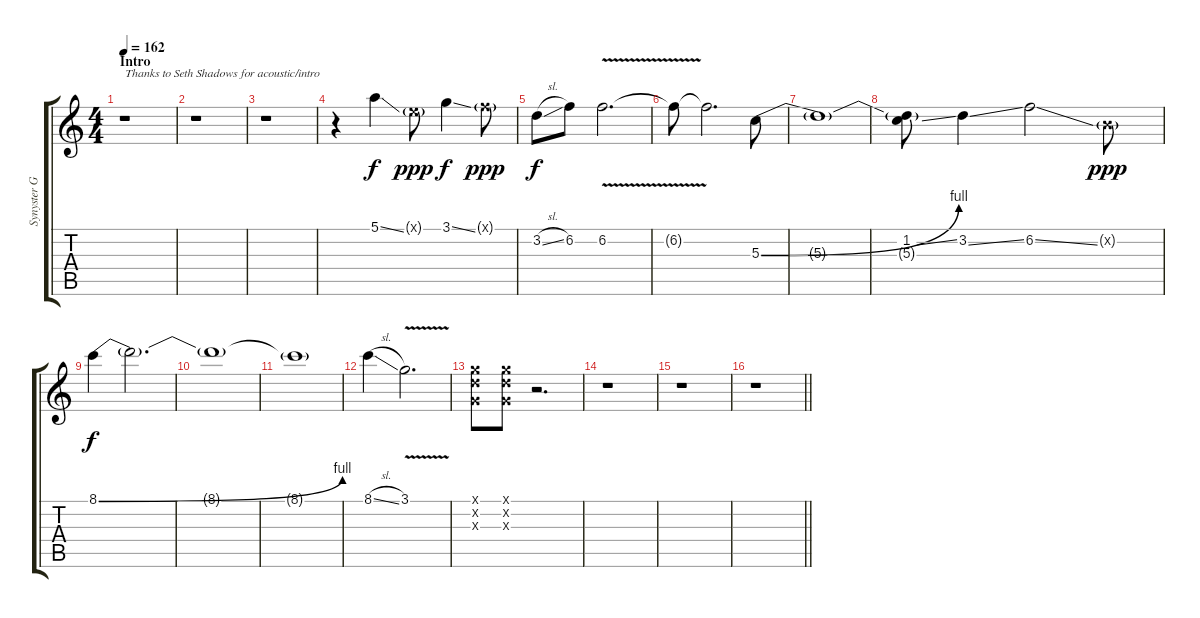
\track ("Synyster Gates" "Synyster G") {instrument distortionguitar}
\staff {score tabs}
\tuning (E4 B3 G3 D3 A2 D2) {hide}
\ts (4 4)
\section ("" "Intro")
\tempo 162
\clef g2
\ks c
r.1{txt "Thanks to Seth Shadows for acoustic/intro" dy f instrument acousticguitarsteel} |
r.1 |
r.1 |
r.4 5.1{ss}.4 0.1{g x}.8{dy ppp} 3.1{ss}.4{dy f} 1.1{g x}.8{dy ppp} |
3.2{sl}.8{dy f} 6.2.8 6.2{v}.2{d} |
6.2{t}.8 6.2{t}.2{d} 5.3{be (bend 0 0 60 4)}.8 |
5.3{t}.1 |
(1.2{ss} 5.3{t}).8 3.2{ss}.4 6.2{ss}.2 0.2{g x}.8{dy ppp} |
8.1{be (bend 0 0 60 4)}.4{dy f} 8.1{t}.2{d} |
8.1{t}.1 |
8.1{t}.1 |
8.1{sl}.4 3.1{v}.2{d} |
(3.1{x} 3.2{x} 0.3{x}).8 (3.1{x} 3.2{x} 0.3{x}).8 r.2{d} |
r.1 |
r.1 |
\barLineRight lightlight
r.1
